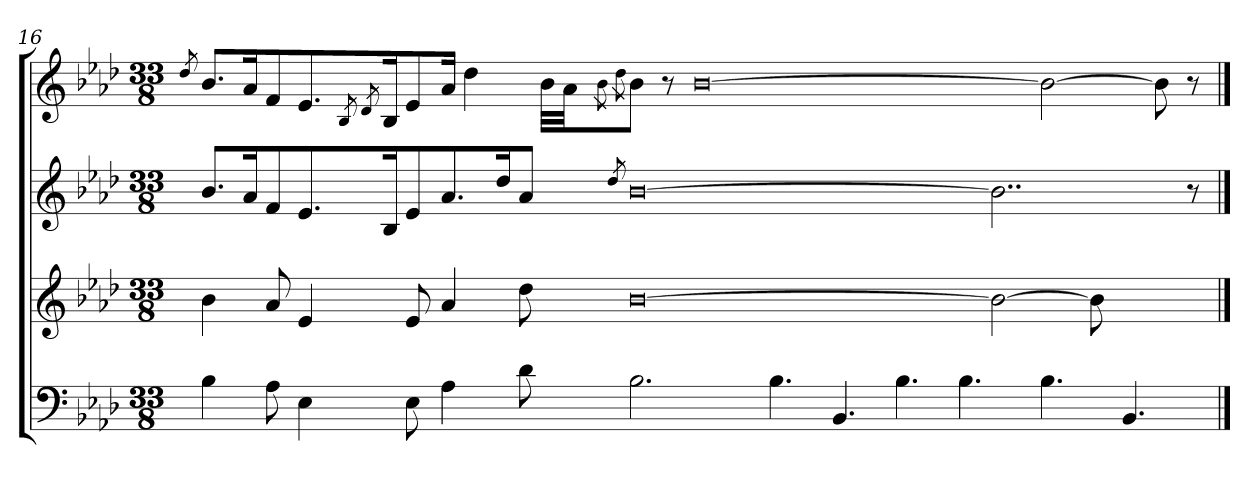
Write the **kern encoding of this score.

**kern	**kern	**kern	**kern
*part4	*part3	*part2	*part1
*staff4	*staff3	*staff2	*staff1
*clefF4	*clefG2	*clefG2	*clefG2
*k[b-e-a-d-]	*k[b-e-a-d-]	*k[b-e-a-d-]	*k[b-e-a-d-]
*M33/8	*M33/8	*M33/8	*M33/8
=16	=16	=16	=16
.	.	.	8qdd-
4B-	4b-	8.b-/L	8.b-/L
.	.	16a-/K	16a-/K
8A-	8a-	8f/	8f/
4E-	4e-	8.e-/	8.e-/
.	.	.	8qB-/
.	.	.	8qd-/
.	.	16B-/K	16B-/K
8E-	8e-	8e-/	8e-/
4A-	4a-	8.a-/	16a-/Jk
.	.	.	4dd-
.	.	16dd-/K	.
8d-	8dd-	8a-/J	.
.	.	.	32b-\LLL
.	.	.	32a-\JJ
.	.	.	8qb-\
.	.	8qdd-	8qdd-\
2.B-	[0b-	[0b-	8b-\J
.	.	.	8r
.	.	.	[0b-
4.B-	.	.	.
4.BB-	.	.	.
4.B-	.	.	.
4.B-	.	.	.
.	2b-_	2..b-]	.
4.B-	.	.	2b-_
.	8b-]	.	.
4.BB-	4.ryy	.	.
.	.	.	8b-]
.	.	8r	8r
==	==	==	==
*-	*-	*-	*-
